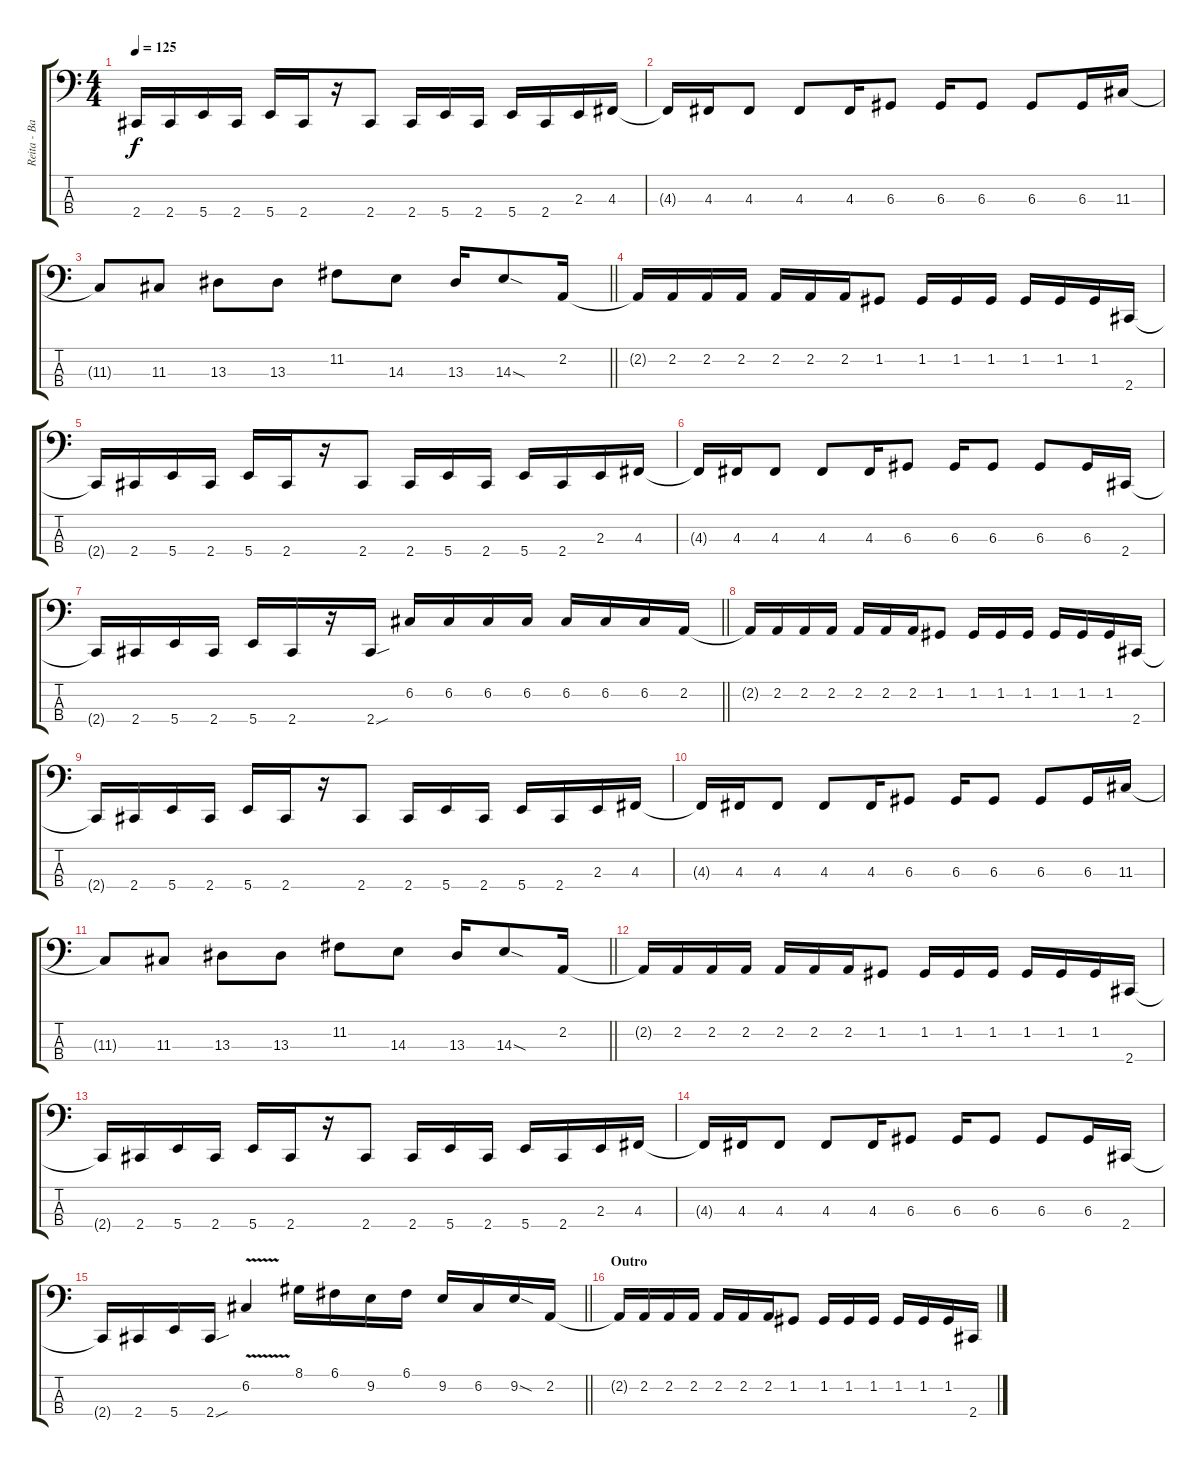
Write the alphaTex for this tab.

\track ("Reita - Bass" "Reita - Ba") {instrument electricbasspick}
\staff {score tabs}
\tuning (C2 G1 D1 B0) {hide}
\ts (4 4)
\tempo 125
\clef f4
\ks c
2.4{t}.16{dy f} 2.4.16 5.4.16 2.4.16 5.4.16 2.4.16 r.16 2.4.8 2.4.16 5.4.16 2.4.16 5.4.16 2.4.16 2.3.16 4.3.16 |
4.3{t}.16 4.3.16 4.3.8 4.3.8 4.3.16 6.3.8 6.3.16 6.3.8 6.3.8 6.3.16 11.3.16 |
\barLineRight lightlight
11.3{t}.8 11.3.8 13.3.8 13.3.8 11.2.8 14.3.8 13.3.16 14.3{sod}.8 2.2.16 |
2.2{t}.16 2.2.16 2.2.16 2.2.16 2.2.16 2.2.16 2.2.16 1.2.8 1.2.16 1.2.16 1.2.16 1.2.16 1.2.16 1.2.16 2.4.16 |
2.4{t}.16 2.4.16 5.4.16 2.4.16 5.4.16 2.4.16 r.16 2.4.8 2.4.16 5.4.16 2.4.16 5.4.16 2.4.16 2.3.16 4.3.16 |
4.3{t}.16 4.3.16 4.3.8 4.3.8 4.3.16 6.3.8 6.3.16 6.3.8 6.3.8 6.3.16 2.4.16 |
\barLineRight lightlight
2.4{t}.16 2.4.16 5.4.16 2.4.16 5.4.16 2.4.16 r.16 2.4{sou}.16 6.2.16 6.2.16 6.2.16 6.2.16 6.2.16 6.2.16 6.2.16 2.2.16 |
\section ("" "")
2.2{t}.16 2.2.16 2.2.16 2.2.16 2.2.16 2.2.16 2.2.16 1.2.8 1.2.16 1.2.16 1.2.16 1.2.16 1.2.16 1.2.16 2.4.16 |
2.4{t}.16 2.4.16 5.4.16 2.4.16 5.4.16 2.4.16 r.16 2.4.8 2.4.16 5.4.16 2.4.16 5.4.16 2.4.16 2.3.16 4.3.16 |
4.3{t}.16 4.3.16 4.3.8 4.3.8 4.3.16 6.3.8 6.3.16 6.3.8 6.3.8 6.3.16 11.3.16 |
\barLineRight lightlight
11.3{t}.8 11.3.8 13.3.8 13.3.8 11.2.8 14.3.8 13.3.16 14.3{sod}.8 2.2.16 |
2.2{t}.16 2.2.16 2.2.16 2.2.16 2.2.16 2.2.16 2.2.16 1.2.8 1.2.16 1.2.16 1.2.16 1.2.16 1.2.16 1.2.16 2.4.16 |
2.4{t}.16 2.4.16 5.4.16 2.4.16 5.4.16 2.4.16 r.16 2.4.8 2.4.16 5.4.16 2.4.16 5.4.16 2.4.16 2.3.16 4.3.16 |
4.3{t}.16 4.3.16 4.3.8 4.3.8 4.3.16 6.3.8 6.3.16 6.3.8 6.3.8 6.3.16 2.4.16 |
\barLineRight lightlight
2.4{t}.16 2.4.16 5.4.16 2.4{sou}.16 6.2{v}.4 8.1.16 6.1.16 9.2.16 6.1.16 9.2.16 6.2.16 9.2{sod}.16 2.2.16 |
\section ("" "Outro")
2.2{t}.16 2.2.16 2.2.16 2.2.16 2.2.16 2.2.16 2.2.16 1.2.8 1.2.16 1.2.16 1.2.16 1.2.16 1.2.16 1.2.16 2.4.16
